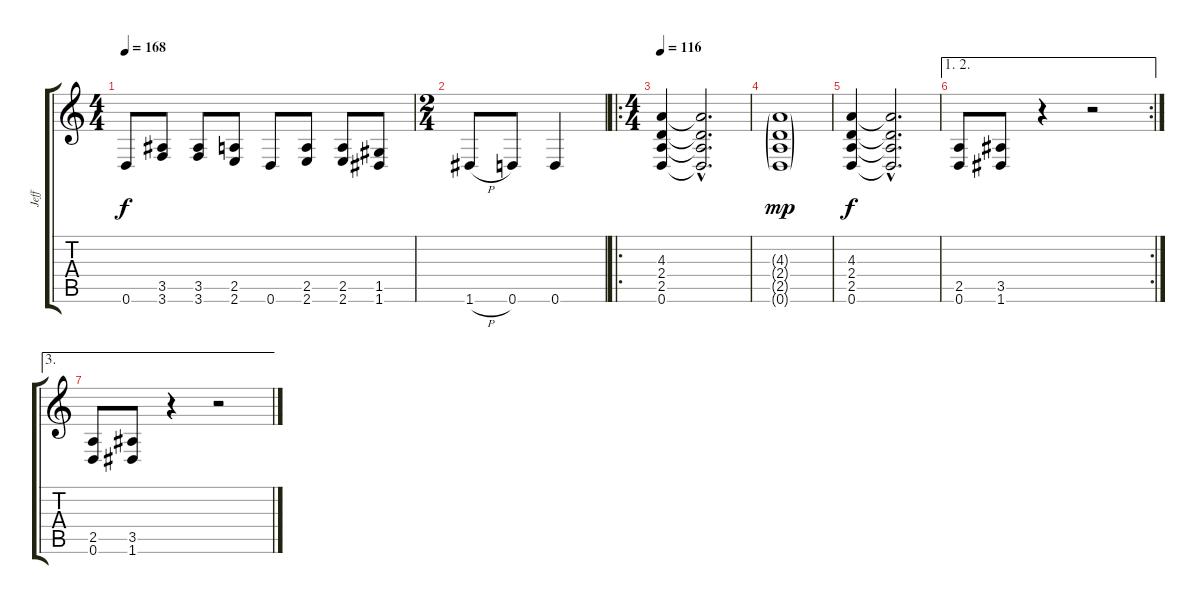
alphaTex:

\track ("Jeff" "Jeff") {instrument distortionguitar}
\staff {score tabs}
\tuning (D4 A3 F3 C3 G2 D2) {hide}
\ts (4 4)
\tempo 168
\clef g2
\ks c
0.6.8{dy f} (3.5 3.6).8 (3.5 3.6).8 (2.5 2.6).8 0.6.8 (2.5 2.6).8 (2.5 2.6).8 (1.5 1.6).8 |
\ts (2 4)
1.6{h}.8 0.6.8 0.6.4 |
\ro
\ts (4 4)
\tempo 116
(4.3 2.4 2.5 0.6).4 (4.3{hac t} 2.4{hac t} 2.5{hac t} 0.6{hac t}).2{d} |
(4.3{g} 2.4{g} 2.5{g} 0.6{g}).1{dy mp} |
(4.3 2.4 2.5 0.6).4{dy f} (4.3{hac t} 2.4{hac t} 2.5{hac t} 0.6{hac t}).2{d} |
\ae (1 2)
\rc 2
(2.5 0.6).8 (3.5 1.6).8 r.4 r.2 |
\ae 3
(2.5 0.6).8 (3.5 1.6).8 r.4 r.2
